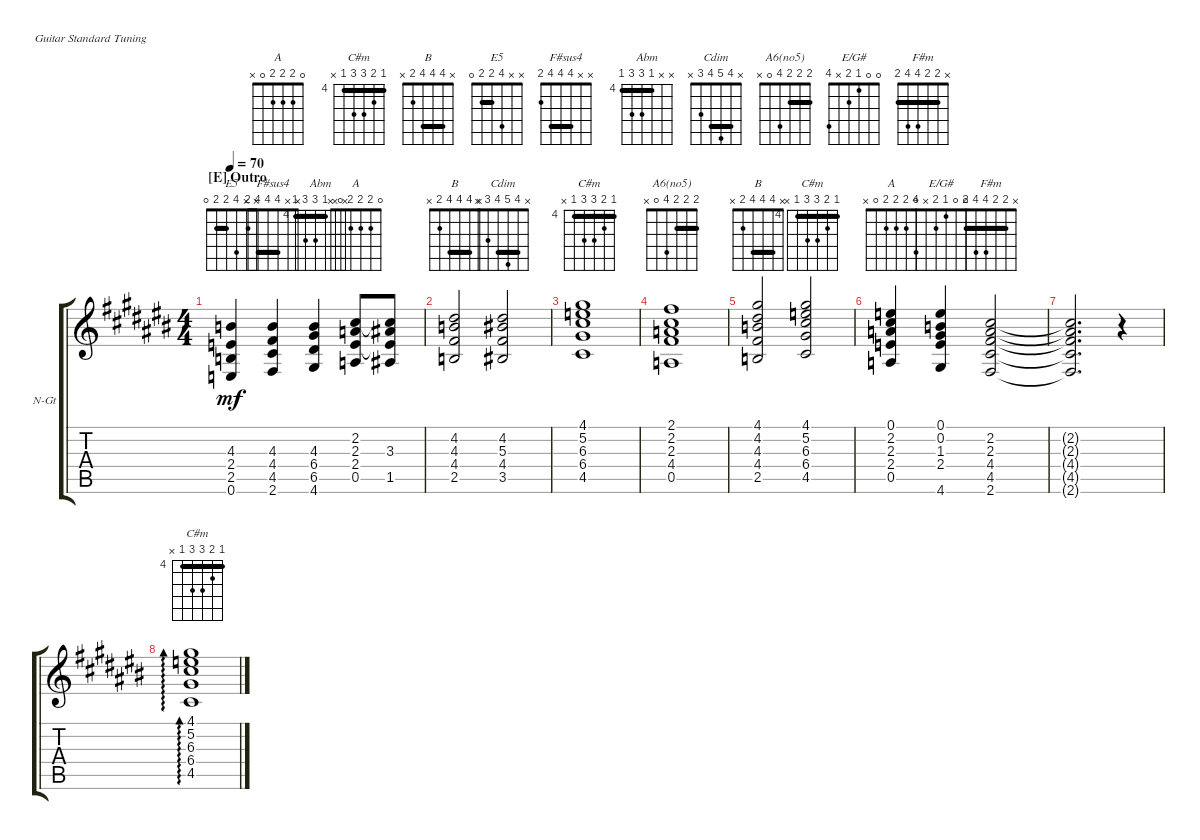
\defaultSystemsLayout 4
\bracketExtendMode groupsimilarinstruments
\firstSystemTrackNameOrientation horizontal
\otherSystemsTrackNameOrientation horizontal
\chordDiagramsInScore
\track ("Nylon Guitar" "N-Gt") {instrument acousticguitarnylon}
\staff {score tabs}
\tuning (E4 B3 G3 D3 A2 E2)
\chord ("A" x 2 2 2 0 x) {barre (2 2)}
\chord ("A" 0 2 2 2 0 x)
\chord ("C#m" 4 5 6 6 4 x) {firstfret 4 barre 4}
\chord ("B" 2 4 4 4 2 x) {barre 2}
\chord ("E5" x x 4 2 2 0) {barre 2}
\chord ("F#sus4" x x 4 4 4 2) {barre (4 4)}
\chord ("Abm" x x 4 6 6 4) {firstfret 4 barre 4}
\chord ("B" x 4 4 4 2 x) {barre (4 4)}
\chord ("Cdim" x 4 5 4 3 x) {barre 4}
\chord ("A6(no5)" 2 2 2 4 0 x) {barre (2 2)}
\chord ("E/G#" 0 0 1 2 x 4)
\chord ("F#m" x 2 2 4 4 2) {barre (2 2)}
\ts (4 4)
\section ("E" "Outro")
\tempo 70
\clef g2
\scale
0.333333
\ks c#
(0.6 2.5 2.4 4.3).4{ch "E5" dy mf} (2.6 4.5 4.4 4.3).4{ch "F#sus4"} (4.6 6.5 6.4 4.3).4{ch "Abm"} (2.3 2.2 0.5 2.4).8{ch "A"} (1.5 3.3 2.4{t} 2.2{t}).8 |
\scale
0.333333 (2.5 4.4 4.3 4.2).2{ch "B"} (3.5 4.4 5.3 4.2).2{ch "Cdim"} |
\scale
0.333333 (4.5 6.4 6.3 5.2 4.1).1{ch "C#m"} |
\scale
0.333333 (0.5 4.4 2.3 2.2 2.1).1{ch "A6(no5)"} |
\scale
0.333333 (2.5 4.4 4.3 4.2 4.1).2{ch "B"} (4.5 6.4 6.3 5.2 4.1).2{ch "C#m"} |
\scale
0.494417 (0.5 2.4 2.3 2.2 0.1).4{ch "A"} (4.6 2.4 1.3 0.2 0.1).4{ch "E/G#"} (2.6 4.5 4.4 2.3 2.2).2{ch "F#m"} |
\scale
0.121828 (2.6{t} 4.5{t} 4.4{t} 2.3{t} 2.2{t}).2{d} r.4 |
\scale
0.186508 (4.5 6.4 6.3 5.2 4.1).1{ad 0 ch "C#m"}
